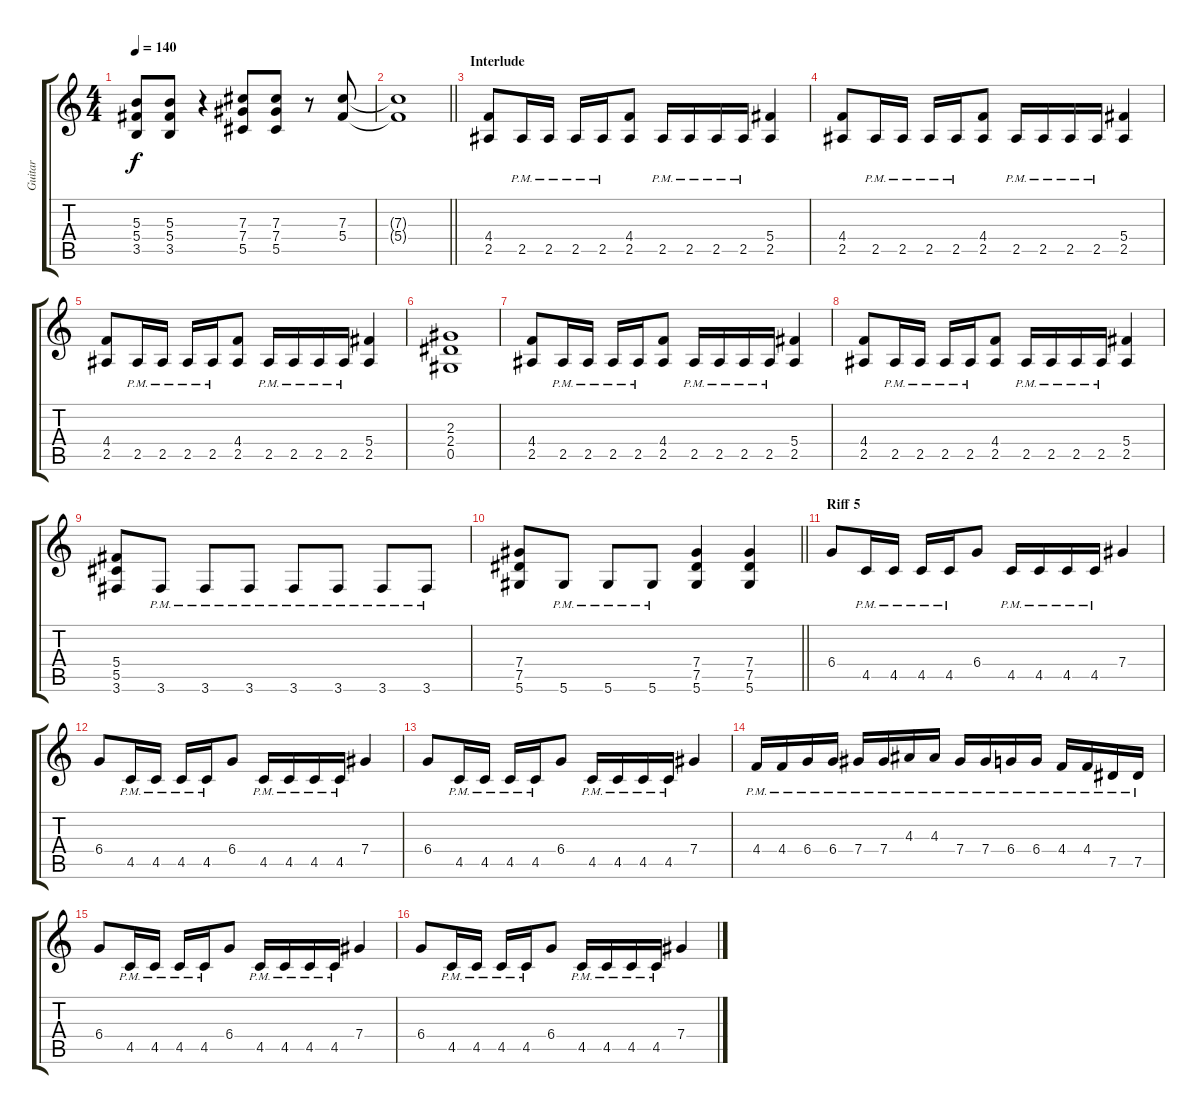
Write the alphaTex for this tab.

\track ("Guitar" "Guitar") {instrument distortionguitar}
\staff {score tabs}
\tuning (Eb4 Bb3 Gb3 Db3 Ab2 Eb2) {hide}
\ts (4 4)
\tempo 140
\clef g2
\ks c
(5.3 5.4 3.5).8{dy f} (5.3 5.4 3.5).8 r.4 (7.3 7.4 5.5).8 (7.3 7.4 5.5).8 r.8 (7.3 5.4).8 |
\barLineRight lightlight
(7.3{t} 5.4{t}).1 |
\section ("" "Interlude")
(4.4 2.5).8 2.5{pm}.16 2.5{pm}.16 2.5{pm}.16 2.5{pm}.16 (4.4 2.5).8 2.5{pm}.16 2.5{pm}.16 2.5{pm}.16 2.5{pm}.16 (5.4 2.5).4 |
(4.4 2.5).8 2.5{pm}.16 2.5{pm}.16 2.5{pm}.16 2.5{pm}.16 (4.4 2.5).8 2.5{pm}.16 2.5{pm}.16 2.5{pm}.16 2.5{pm}.16 (5.4 2.5).4 |
(4.4 2.5).8 2.5{pm}.16 2.5{pm}.16 2.5{pm}.16 2.5{pm}.16 (4.4 2.5).8 2.5{pm}.16 2.5{pm}.16 2.5{pm}.16 2.5{pm}.16 (5.4 2.5).4 |
(2.3 2.4 0.5).1 |
(4.4 2.5).8 2.5{pm}.16 2.5{pm}.16 2.5{pm}.16 2.5{pm}.16 (4.4 2.5).8 2.5{pm}.16 2.5{pm}.16 2.5{pm}.16 2.5{pm}.16 (5.4 2.5).4 |
(4.4 2.5).8 2.5{pm}.16 2.5{pm}.16 2.5{pm}.16 2.5{pm}.16 (4.4 2.5).8 2.5{pm}.16 2.5{pm}.16 2.5{pm}.16 2.5{pm}.16 (5.4 2.5).4 |
(5.4 5.5 3.6).8 3.6{pm}.8 3.6{pm}.8 3.6{pm}.8 3.6{pm}.8 3.6{pm}.8 3.6{pm}.8 3.6{pm}.8 |
\barLineRight lightlight
(7.4 7.5 5.6).8 5.6{pm}.8 5.6{pm}.8 5.6{pm}.8 (7.4 7.5 5.6).4 (7.4 7.5 5.6).4 |
\section ("" "Riff 5")
6.4.8 4.5{pm}.16 4.5{pm}.16 4.5{pm}.16 4.5{pm}.16 6.4.8 4.5{pm}.16 4.5{pm}.16 4.5{pm}.16 4.5{pm}.16 7.4.4 |
6.4.8 4.5{pm}.16 4.5{pm}.16 4.5{pm}.16 4.5{pm}.16 6.4.8 4.5{pm}.16 4.5{pm}.16 4.5{pm}.16 4.5{pm}.16 7.4.4 |
6.4.8 4.5{pm}.16 4.5{pm}.16 4.5{pm}.16 4.5{pm}.16 6.4.8 4.5{pm}.16 4.5{pm}.16 4.5{pm}.16 4.5{pm}.16 7.4.4 |
4.4{pm}.16 4.4{pm}.16 6.4{pm}.16 6.4{pm}.16 7.4{pm}.16 7.4{pm}.16 4.3{pm}.16 4.3{pm}.16 7.4{pm}.16 7.4{pm}.16 6.4{pm}.16 6.4{pm}.16 4.4{pm}.16 4.4{pm}.16 7.5{pm}.16 7.5{pm}.16 |
6.4.8 4.5{pm}.16 4.5{pm}.16 4.5{pm}.16 4.5{pm}.16 6.4.8 4.5{pm}.16 4.5{pm}.16 4.5{pm}.16 4.5{pm}.16 7.4.4 |
6.4.8 4.5{pm}.16 4.5{pm}.16 4.5{pm}.16 4.5{pm}.16 6.4.8 4.5{pm}.16 4.5{pm}.16 4.5{pm}.16 4.5{pm}.16 7.4.4
